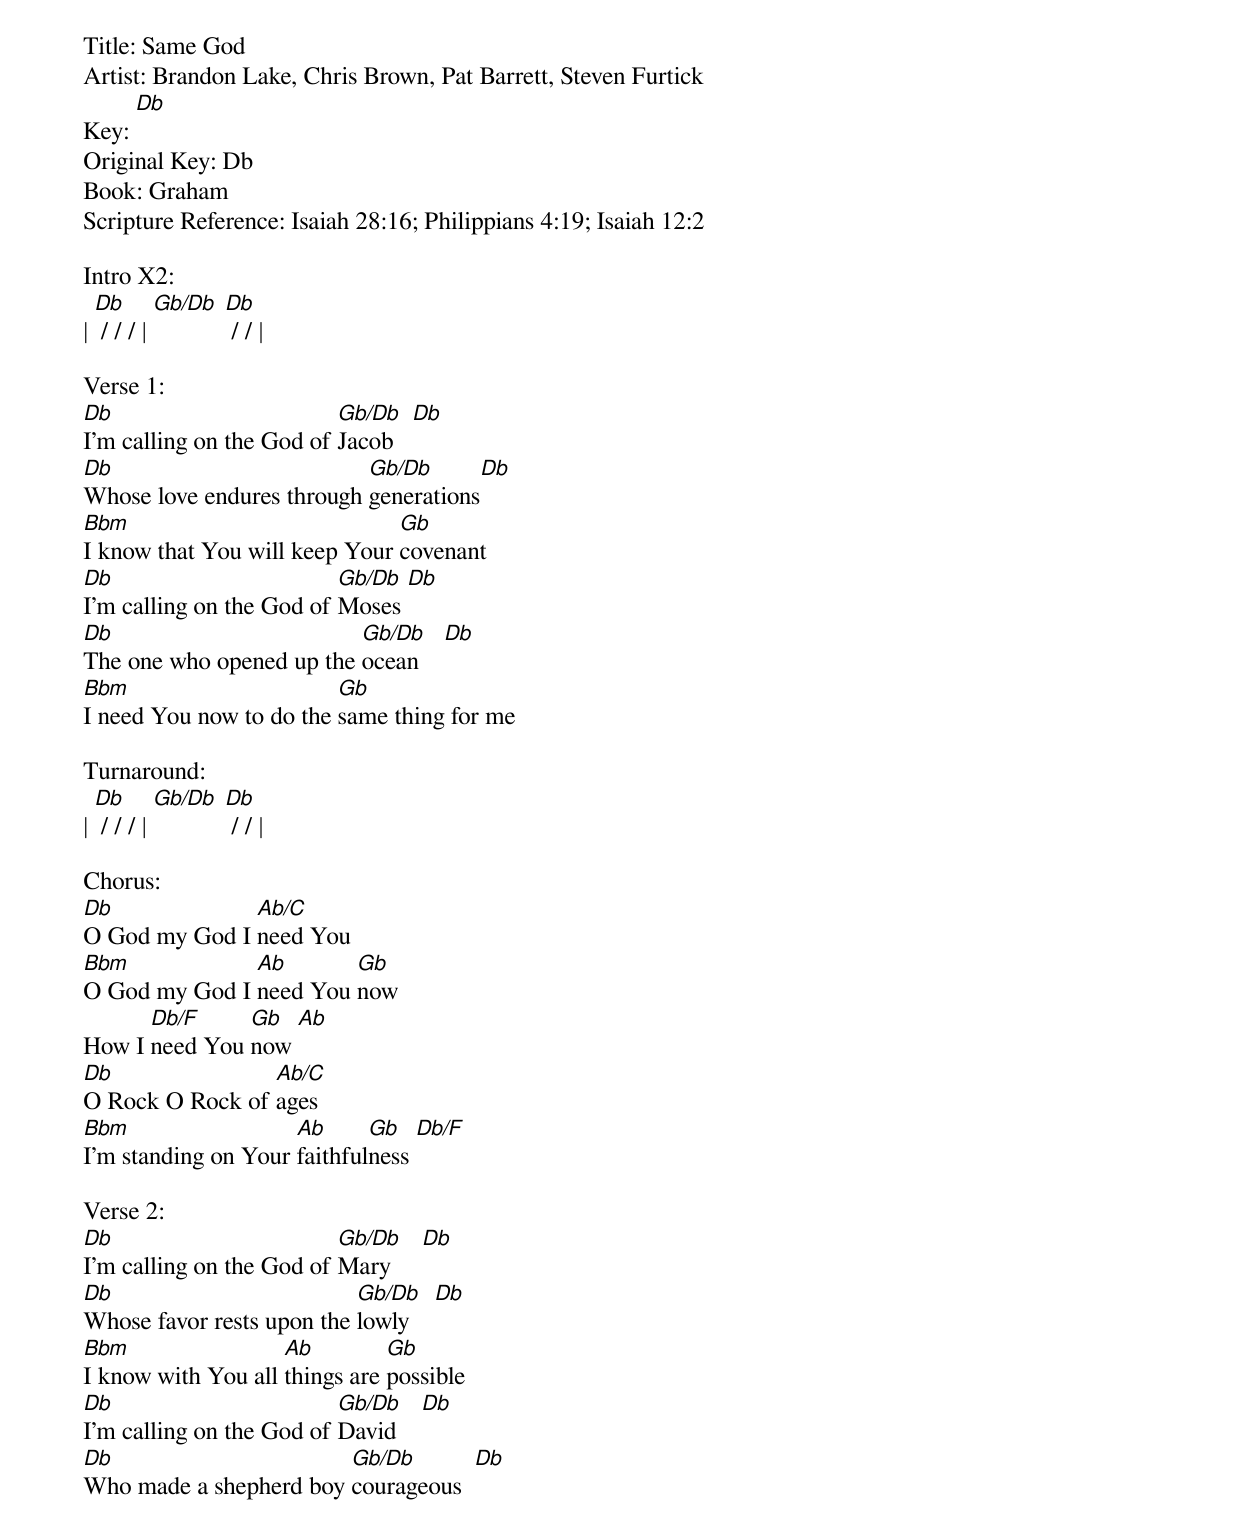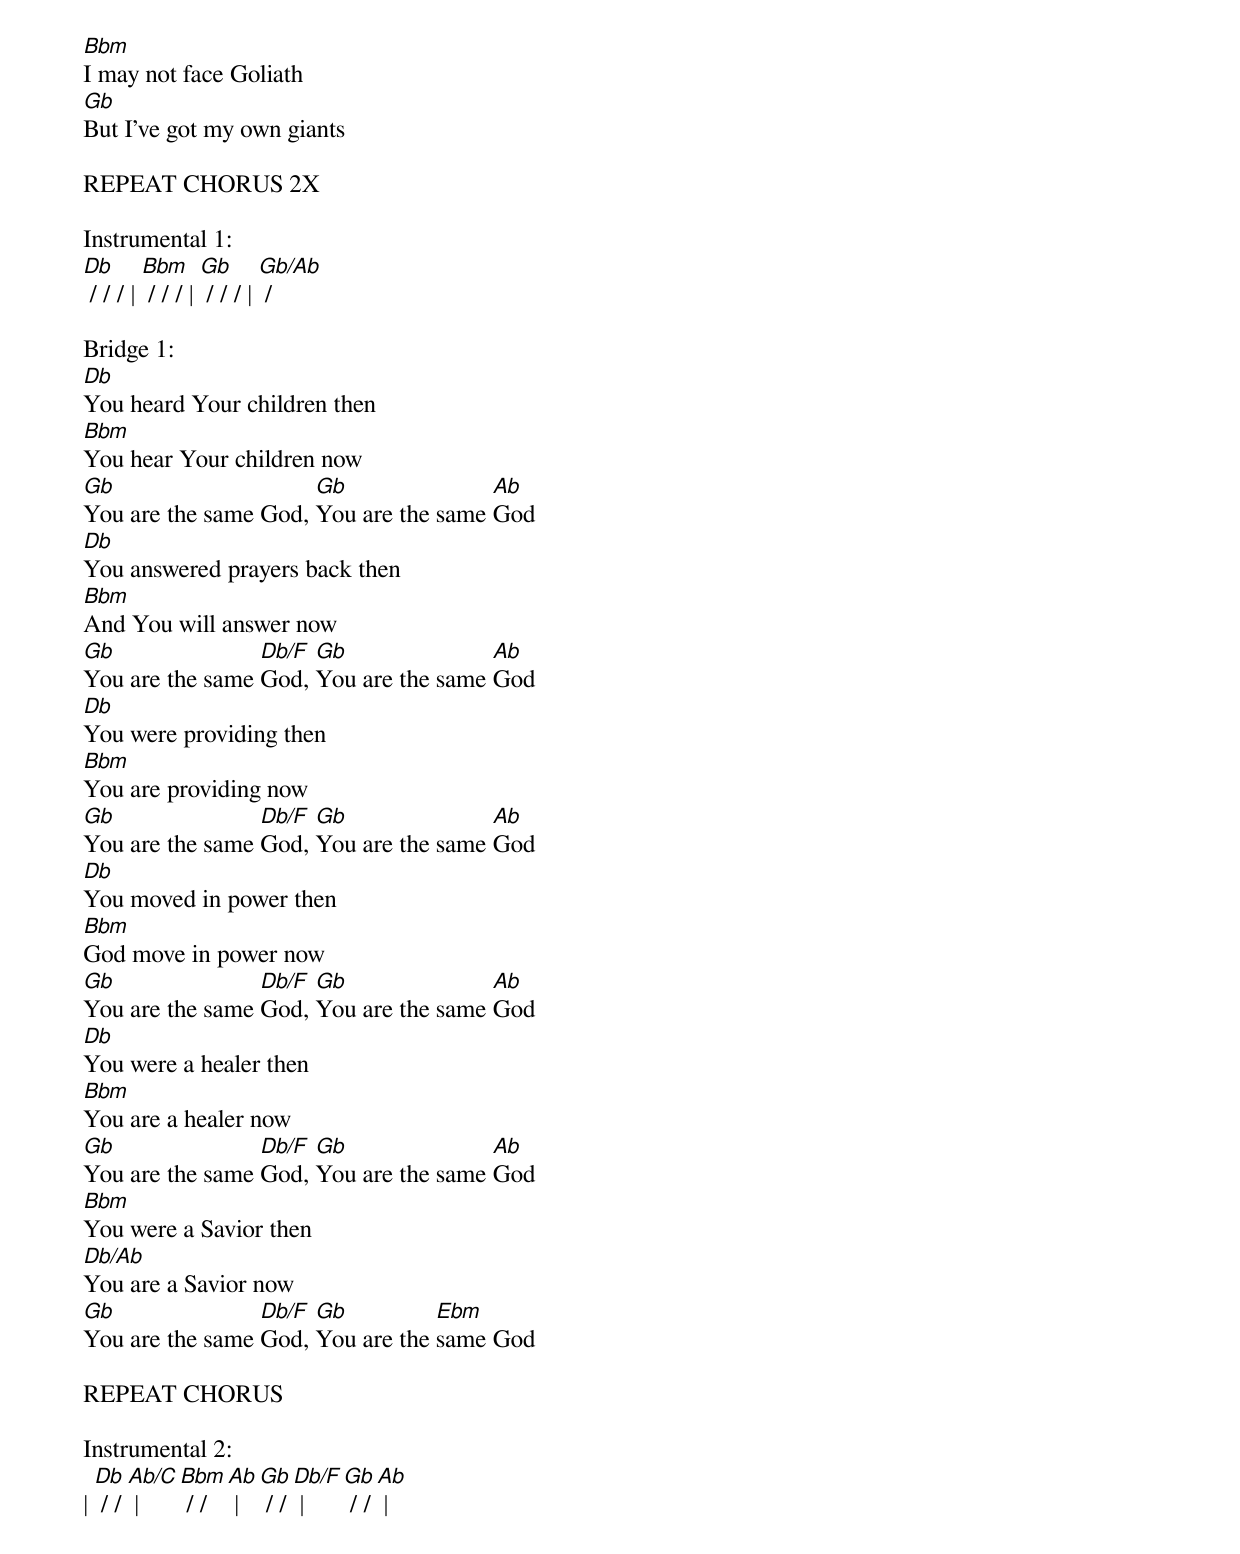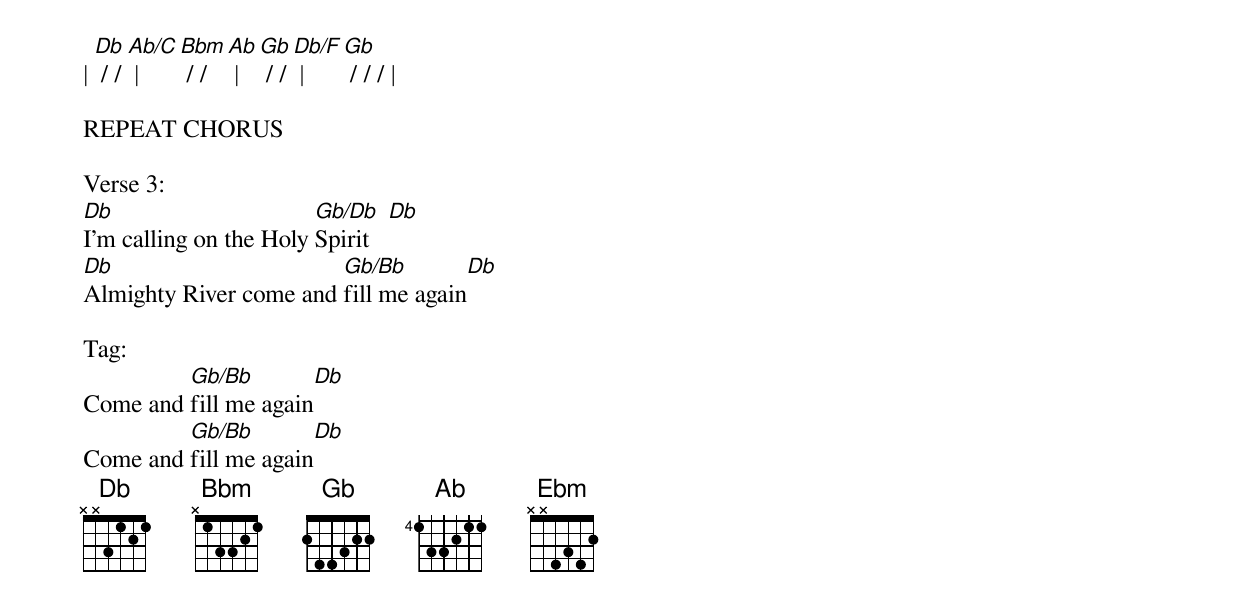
Title: Same God
Artist: Brandon Lake, Chris Brown, Pat Barrett, Steven Furtick
Key: [Db]
Original Key: Db
Book: Graham
Scripture Reference: Isaiah 28:16; Philippians 4:19; Isaiah 12:2

Intro X2:
| [Db] / / / | [Gb/Db] [Db] / / |

Verse 1:
[Db]I'm calling on the God of [Gb/Db]Jacob   [Db]
[Db]Whose love endures through [Gb/Db]generations[Db]
[Bbm]I know that You will keep Your [Gb]covenant
[Db]I'm calling on the God of [Gb/Db]Moses [Db]
[Db]The one who opened up the [Gb/Db]ocean    [Db]
[Bbm]I need You now to do the [Gb]same thing for me

Turnaround:
| [Db] / / / | [Gb/Db] [Db] / / |

Chorus:
[Db]O God my God I [Ab/C]need You
[Bbm]O God my God I [Ab]need You [Gb]now
How I [Db/F]need You [Gb]now [Ab]
[Db]O Rock O Rock of [Ab/C]ages
[Bbm]I'm standing on Your [Ab]faithful[Gb]ness [Db/F]

Verse 2:
[Db]I'm calling on the God of [Gb/Db]Mary     [Db]
[Db]Whose favor rests upon the [Gb/Db]lowly    [Db]
[Bbm]I know with You all [Ab]things are [Gb]possible
[Db]I'm calling on the God of [Gb/Db]David    [Db]
[Db]Who made a shepherd boy [Gb/Db]courageous  [Db]
[Bbm]I may not face Goliath
[Gb]But I've got my own giants

REPEAT CHORUS 2X

Instrumental 1:
[Db] / / / | [Bbm] / / / | [Gb] / / / | [Gb/Ab] /

Bridge 1:
[Db]You heard Your children then
[Bbm]You hear Your children now
[Gb]You are the same God, [Gb]You are the same [Ab]God
[Db]You answered prayers back then
[Bbm]And You will answer now
[Gb]You are the same [Db/F]God, [Gb]You are the same [Ab]God
[Db]You were providing then
[Bbm]You are providing now
[Gb]You are the same [Db/F]God, [Gb]You are the same [Ab]God
[Db]You moved in power then
[Bbm]God move in power now
[Gb]You are the same [Db/F]God, [Gb]You are the same [Ab]God
[Db]You were a healer then
[Bbm]You are a healer now
[Gb]You are the same [Db/F]God, [Gb]You are the same [Ab]God
[Bbm]You were a Savior then
[Db/Ab]You are a Savior now
[Gb]You are the same [Db/F]God, [Gb]You are the [Ebm]same God

REPEAT CHORUS

Instrumental 2:
| [Db] / / [Ab/C] | [Bbm] / / [Ab] | [Gb] / / [Db/F] | [Gb] / / [Ab] |
| [Db] / / [Ab/C] | [Bbm] / / [Ab] | [Gb] / / [Db/F] | [Gb] / / / |

REPEAT CHORUS

Verse 3:
[Db]I'm calling on the Holy [Gb/Db]Spirit   [Db]
[Db]Almighty River come and [Gb/Bb]fill me again[Db]

Tag:
Come and [Gb/Bb]fill me again[Db]
Come and [Gb/Bb]fill me again[Db]
